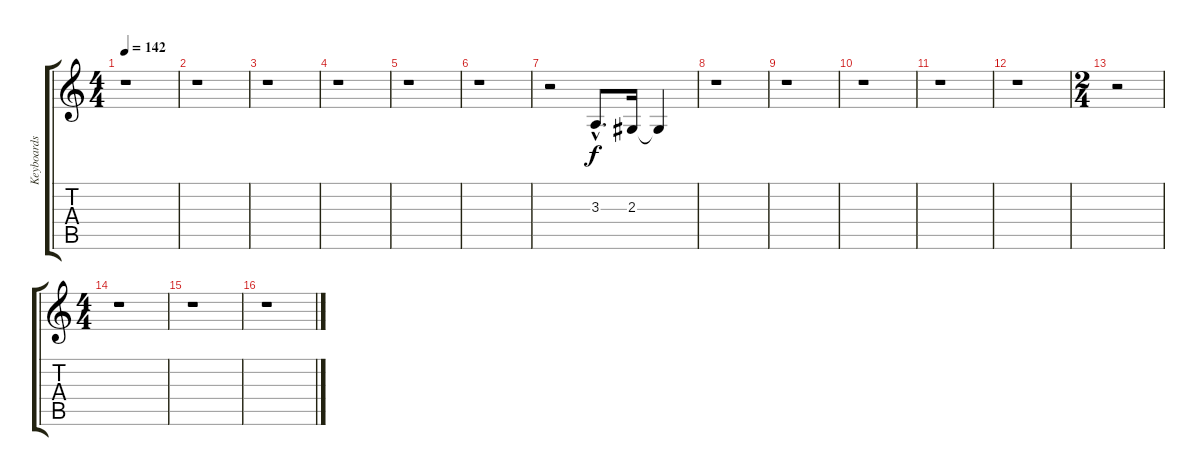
\track ("Keyboards" "Keyboards") {instrument synthstrings1}
\staff {score tabs}
\tuning (Eb4 Bb3 Gb3 Db3 Ab2 Eb2) {hide}
\ts (4 4)
\tempo 142
\clef g2
\ks c
r.1{dy ff} |
r.1 |
r.1 |
r.1 |
r.1 |
r.1 |
r.2 3.3{hac}.8{d dy f instrument synthbrass1} 2.3.16 2.3{t}.4 |
r.1{instrument synthstrings1} |
r.1 |
r.1 |
r.1 |
r.1 |
\ts (2 4)
r.2 |
\ts (4 4)
r.1 |
r.1 |
r.1
